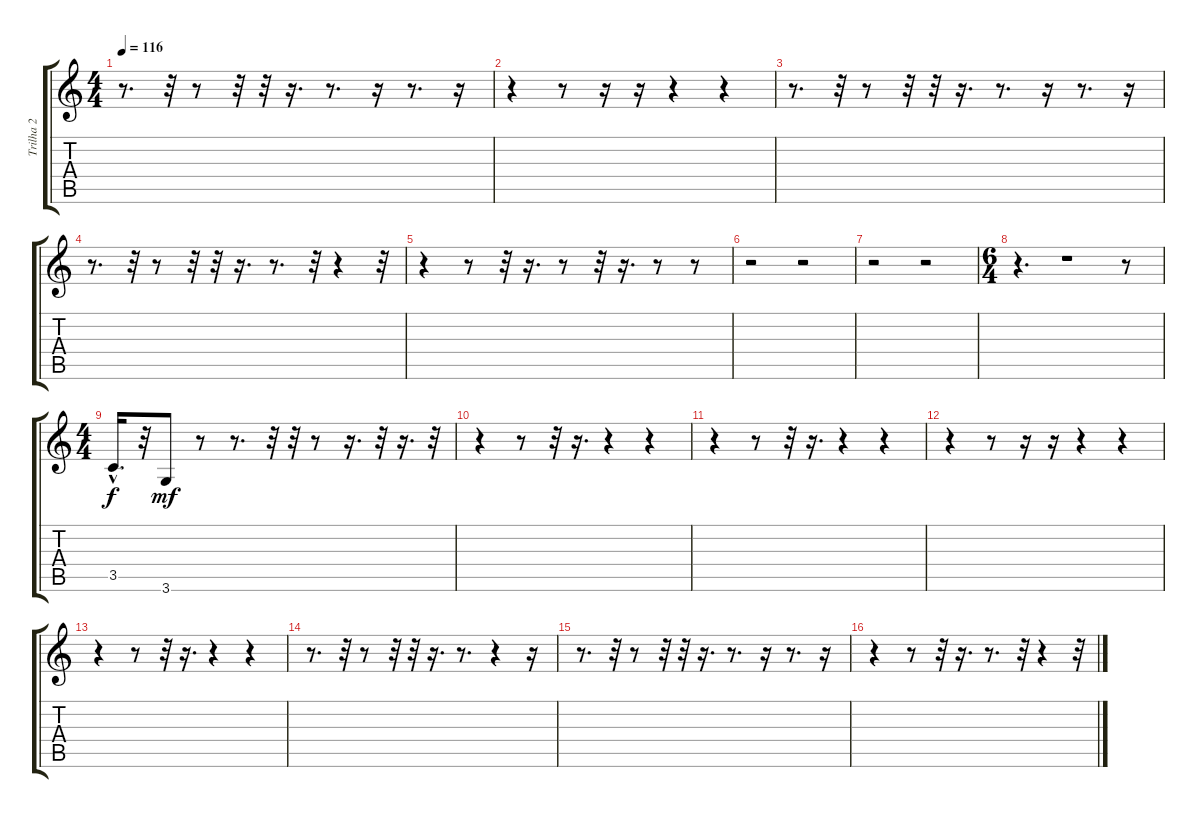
\track ("Trilha 2" "Trilha 2") {instrument electricbassfinger}
\staff {score tabs}
\tuning (E4 B3 G3 D3 A2 E2) {hide}
\ts (4 4)
\tempo 116
\clef g2
\ks c
r.8{d dy mp} r.32 r.8 r.32 r.32 r.16{d} r.8{d} r.16 r.8{d} r.16 |
r.4 r.8 r.16 r.16 r.4 r.4 |
r.8{d} r.32 r.8 r.32 r.32 r.16{d} r.8{d} r.16 r.8{d} r.16 |
r.8{d} r.32 r.8 r.32 r.32 r.16{d} r.8{d} r.32 r.4 r.32 |
r.4 r.8 r.32 r.16{d} r.8 r.32 r.16{d} r.8 r.8 |
r.2 r.2 |
r.2 r.2 |
\ts (6 4)
r.4{d} r.1 r.8 |
\ts (4 4)
3.5{hac}.16{d dy f} r.32 3.6.8{dy mf} r.8 r.8{d} r.32 r.32 r.8 r.16{d} r.32 r.16{d} r.32 |
r.4 r.8 r.32 r.16{d} r.4 r.4 |
r.4 r.8 r.32 r.16{d} r.4 r.4 |
r.4 r.8 r.16 r.16 r.4 r.4 |
r.4 r.8 r.32 r.16{d} r.4 r.4 |
r.8{d} r.32 r.8 r.32 r.32 r.16{d} r.8{d} r.4 r.16 |
r.8{d} r.32 r.8 r.32 r.32 r.16{d} r.8{d} r.16 r.8{d} r.16 |
r.4 r.8 r.32 r.16{d} r.8{d} r.32 r.4 r.32
